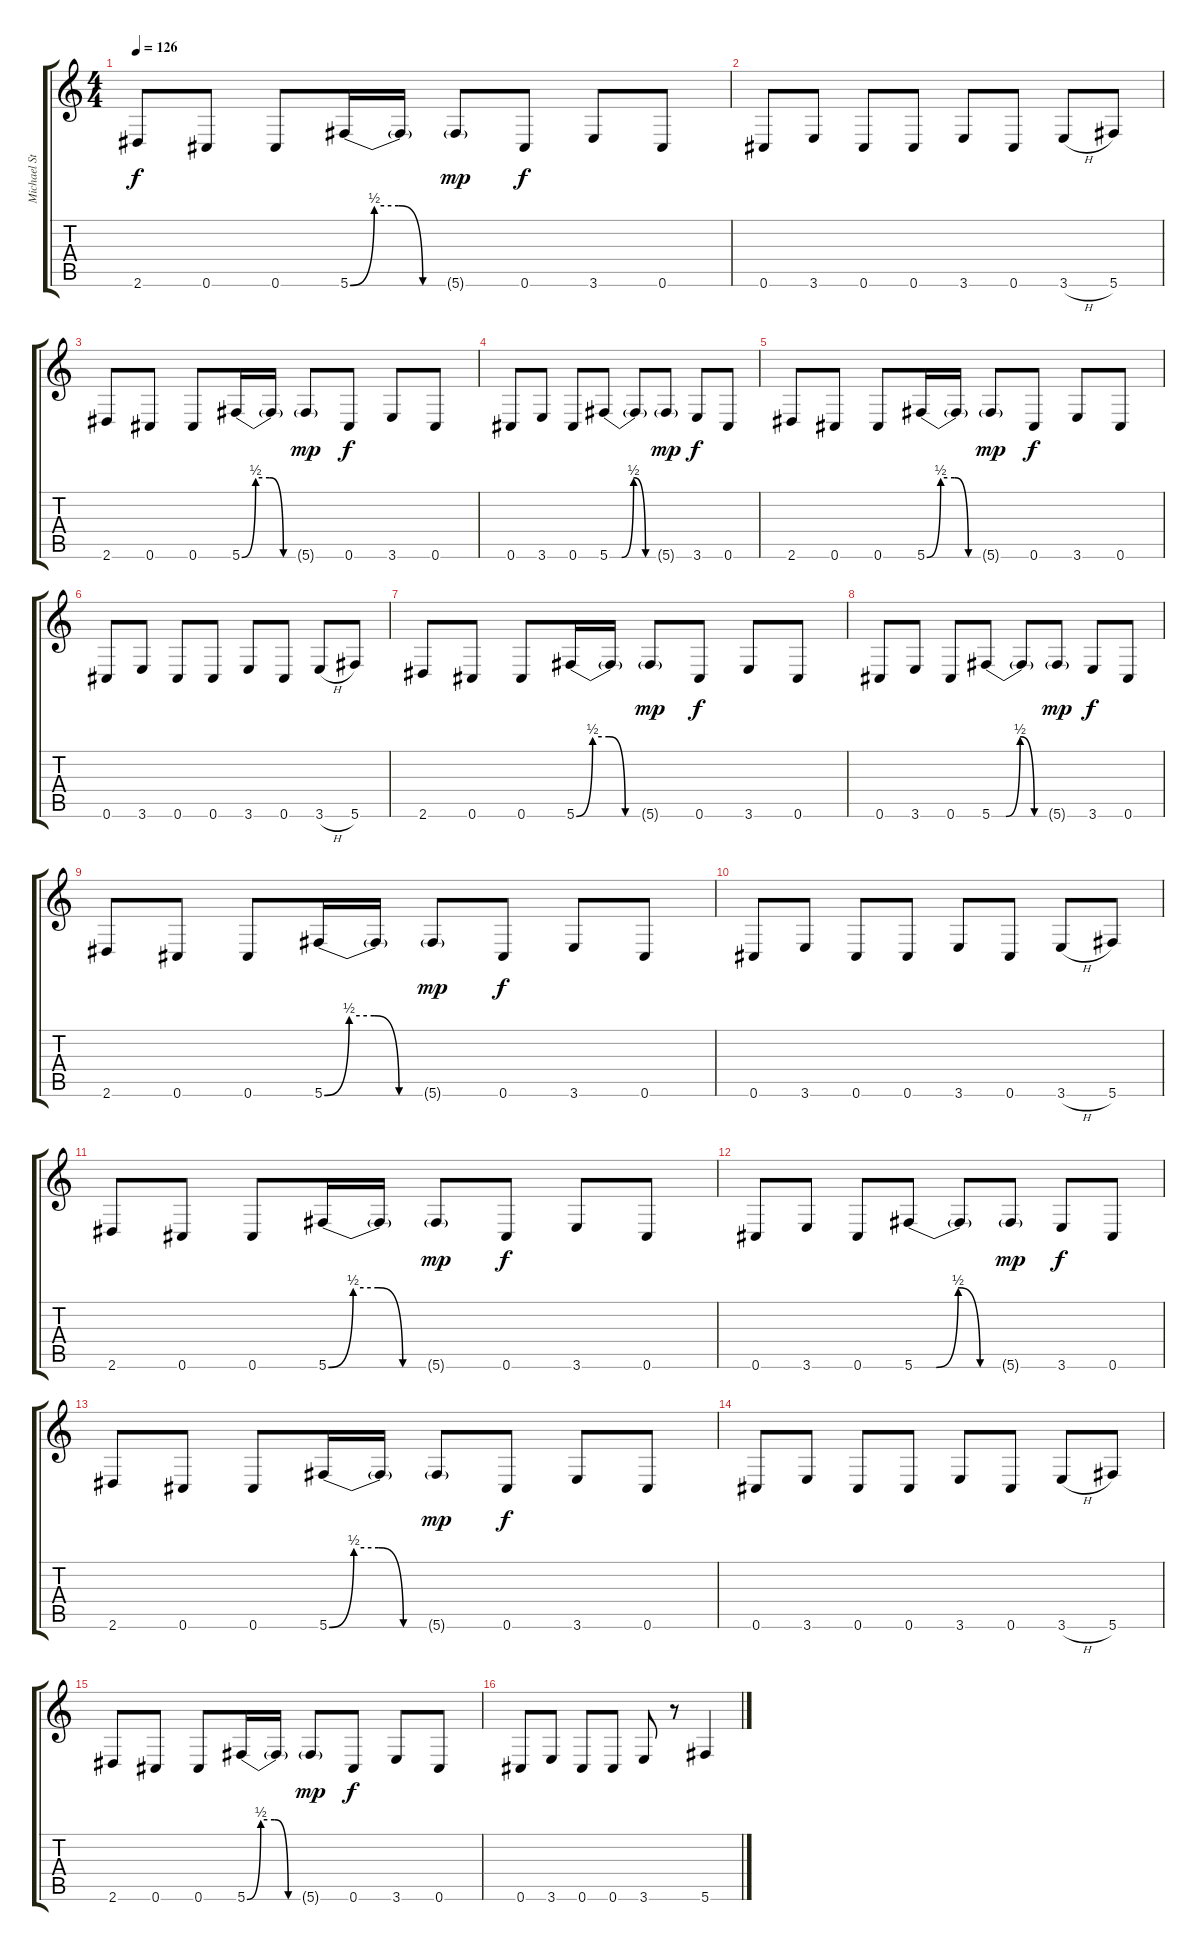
\track ("Michael Starr - Bass" "Michael St") {instrument electricbasspick}
\staff {score tabs}
\tuning (Eb4 Bb3 Gb3 Db3 Ab2 Db2) {hide}
\ts (4 4)
\tempo 126
\clef g2
\ks c
2.6.8{dy f} 0.6.8 0.6.8 5.6{be (custom 0 0 15 2 30 2 45 0 60 0)}.16 5.6{t}.16 5.6{g}.8{dy mp} 0.6.8{dy f} 3.6.8 0.6.8 |
0.6.8 3.6.8 0.6.8 0.6.8 3.6.8 0.6.8 3.6{h}.8 5.6.8 |
2.6.8 0.6.8 0.6.8 5.6{be (custom 0 0 15 2 30 2 45 0 60 0)}.16 5.6{t}.16 5.6{g}.8{dy mp} 0.6.8{dy f} 3.6.8 0.6.8 |
0.6.8 3.6.8 0.6.8 5.6{be (custom 0 0 15 0 30 2 45 0 60 0)}.8 5.6{t}.8 5.6{g}.8{dy mp} 3.6.8{dy f} 0.6.8 |
2.6.8 0.6.8 0.6.8 5.6{be (custom 0 0 15 2 30 2 45 0 60 0)}.16 5.6{t}.16 5.6{g}.8{dy mp} 0.6.8{dy f} 3.6.8 0.6.8 |
0.6.8 3.6.8 0.6.8 0.6.8 3.6.8 0.6.8 3.6{h}.8 5.6.8 |
2.6.8 0.6.8 0.6.8 5.6{be (custom 0 0 15 2 30 2 45 0 60 0)}.16 5.6{t}.16 5.6{g}.8{dy mp} 0.6.8{dy f} 3.6.8 0.6.8 |
0.6.8 3.6.8 0.6.8 5.6{be (custom 0 0 15 0 30 2 45 0 60 0)}.8 5.6{t}.8 5.6{g}.8{dy mp} 3.6.8{dy f} 0.6.8 |
2.6.8 0.6.8 0.6.8 5.6{be (custom 0 0 15 2 30 2 45 0 60 0)}.16 5.6{t}.16 5.6{g}.8{dy mp} 0.6.8{dy f} 3.6.8 0.6.8 |
0.6.8 3.6.8 0.6.8 0.6.8 3.6.8 0.6.8 3.6{h}.8 5.6.8 |
2.6.8 0.6.8 0.6.8 5.6{be (custom 0 0 15 2 30 2 45 0 60 0)}.16 5.6{t}.16 5.6{g}.8{dy mp} 0.6.8{dy f} 3.6.8 0.6.8 |
0.6.8 3.6.8 0.6.8 5.6{be (custom 0 0 15 0 30 2 45 0 60 0)}.8 5.6{t}.8 5.6{g}.8{dy mp} 3.6.8{dy f} 0.6.8 |
2.6.8 0.6.8 0.6.8 5.6{be (custom 0 0 15 2 30 2 45 0 60 0)}.16 5.6{t}.16 5.6{g}.8{dy mp} 0.6.8{dy f} 3.6.8 0.6.8 |
0.6.8 3.6.8 0.6.8 0.6.8 3.6.8 0.6.8 3.6{h}.8 5.6.8 |
2.6.8 0.6.8 0.6.8 5.6{be (custom 0 0 15 2 30 2 45 0 60 0)}.16 5.6{t}.16 5.6{g}.8{dy mp} 0.6.8{dy f} 3.6.8 0.6.8 |
0.6.8 3.6.8 0.6.8 0.6.8 3.6.8 r.8 5.6.4
